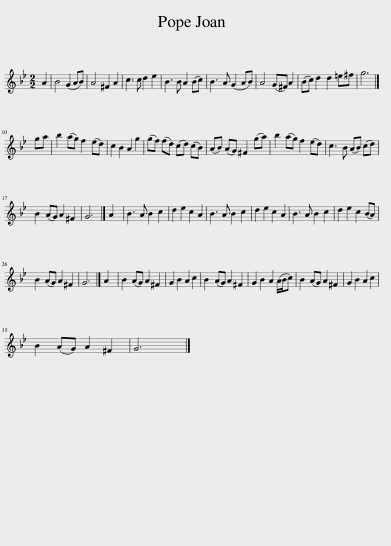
X:1
L:1/8
M:2/2
I:linebreak $
K:Gmin
V:1 treble
V:1
 A2 | B4 (G2 AB) | A4 ^F2 A2 | c3 c d2 e2 | B3 B A2 (Bc) | %5
 B3 A (G2 AB) | A4 (G^F) A2 | (Bc) d2 d2 =e^f | g6 |]$ ga | %10
 b2 (ag) f2 (ed) | c2 B2 A2 g2 | (gf) (fd) (cd) (cB) | (AB) (AG) ^F2 (ga) | b2 (ag) f2 (ed) | %15
 c3 B (AB) (cd) |$ B2 (AG) A2 ^F2 | G6 |] A2 | B3 A B2 c2 | %20
 d2 e2 c2 A2 | B3 A B2 c2 | d2 e2 c2 A2 | B3 A B2 c2 | d2 e2 c2 (BA) |$ %25
 B2 (AG) A2 ^F2 | G6 |] A2 | B2 (AG) A2 ^F2 | G2 B2 A2 c2 | %30
 B2 (AG) A2 ^F2 | G2 B2 A2 (A/B/c) | B2 (AG) A2 ^F2 | G2 B2 A2 c2 |$ B2 (AG) A2 ^F2 | %35
 G6 |] %36
